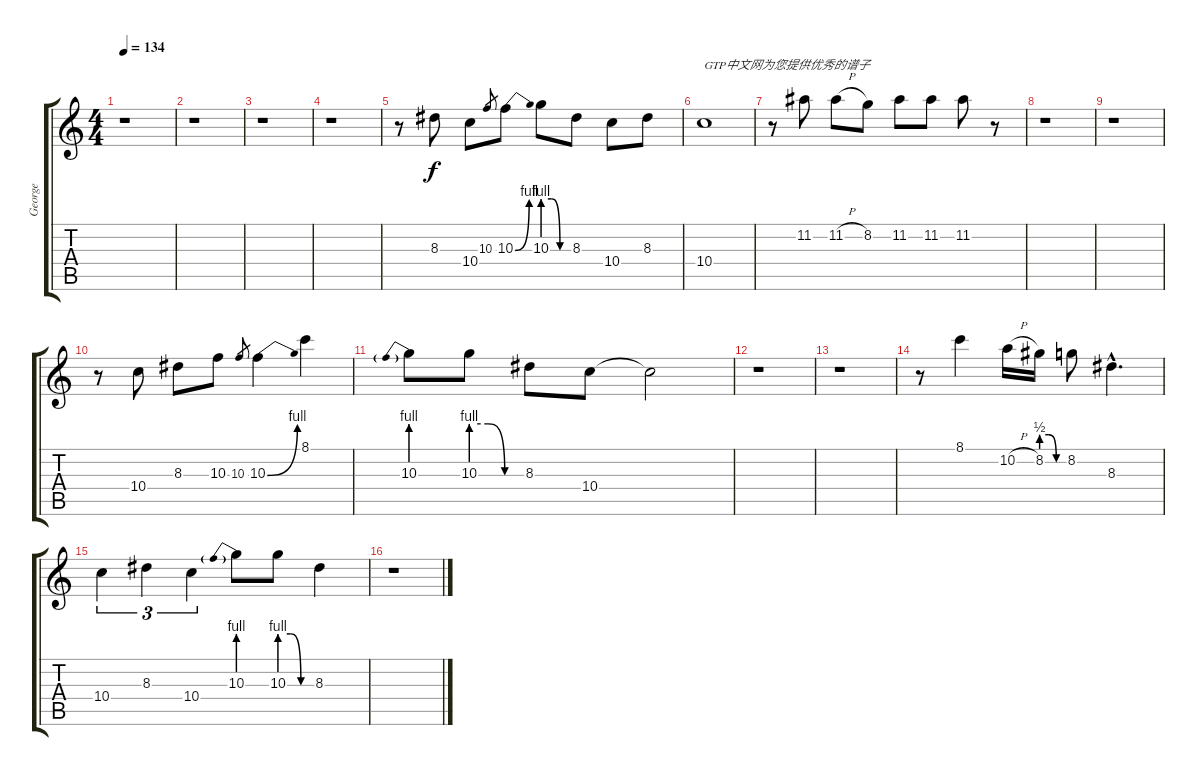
\track ("George" "George") {instrument electricguitarjazz}
\staff {score tabs}
\tuning (E4 B3 G3 D3 A2 E2) {hide}
\ts (4 4)
\tempo 134
\clef g2
\ks c
r.1{dy f instrument electricguitarjazz} |
r.1 |
r.1 |
r.1 |
r.8 8.3.8 10.4.8 10.3.8{gr} 10.3{be (bend 0 0 60 4)}.8 10.3{be (custom 0 4 20 4 40 0 60 0)}.8 8.3.8 10.4.8 8.3.8 |
10.4.1{txt "GTP中文网为您提供优秀的谱子"} |
r.8 11.2.8 11.2{h}.8 8.2.8 11.2.8 11.2.8 11.2.8 r.8 |
r.1 |
r.1 |
r.8 10.4.8 8.3.8 10.3.8 10.3.8{gr} 10.3{be (bend 0 0 60 4)}.4 8.1.4 |
10.3{be (prebend 0 4 60 4)}.8 10.3{be (custom 0 4 20 4 40 0 60 0)}.8 8.3.8 10.4.8 10.4{t}.2 |
r.1 |
r.1 |
r.8 8.1.4 10.2{h}.16 8.2{be (custom 0 2 20 2 40 0 60 0)}.16 8.2.8 8.3{hac}.4{d} |
10.4.4{tu (3 2)} 8.3.4{tu (3 2)} 10.4.4{tu (3 2)} 10.3{be (prebend 0 4 60 4)}.8 10.3{be (custom 0 4 20 4 40 0 60 0)}.8 8.3.4 |
r.1
